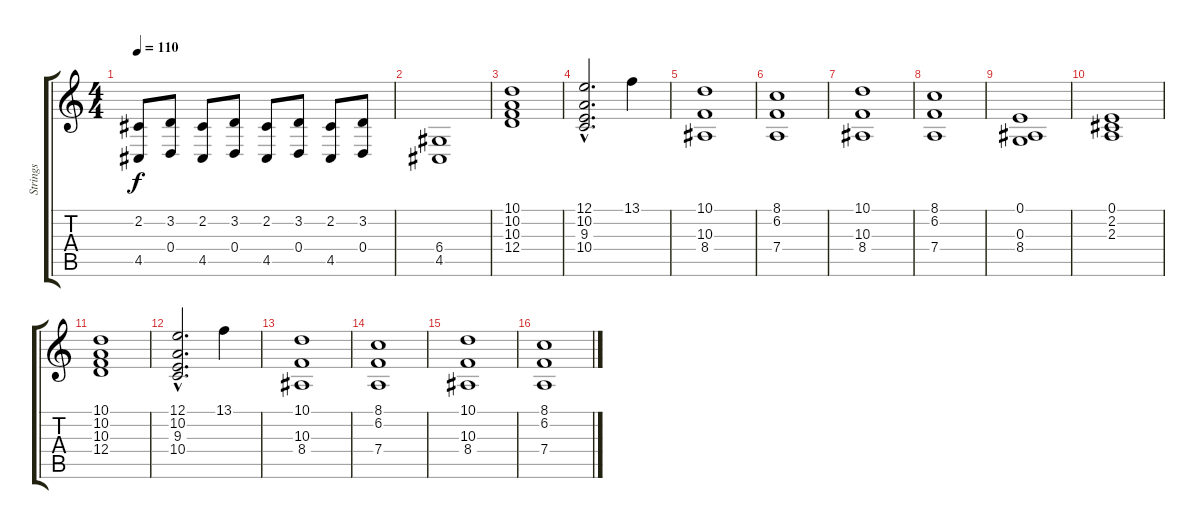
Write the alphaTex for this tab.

\track ("Strings" "Strings") {instrument synthstrings1}
\staff {score tabs}
\tuning (E4 B3 G3 D3 A2 E2) {hide}
\ts (4 4)
\tempo 110
\clef g2
\ks c
(2.2 4.5).8{dy f instrument synthstrings1} (3.2 0.4).8 (2.2 4.5).8 (3.2 0.4).8 (2.2 4.5).8 (3.2 0.4).8 (2.2 4.5).8 (3.2 0.4).8 |
(6.4 4.5).1 |
(10.1 10.2 10.3 12.4).1 |
(12.1{hac} 10.2 9.3 10.4).2{d} 13.1.4 |
(10.1 10.3 8.4).1 |
(8.1 6.2 7.4).1 |
(10.1 10.3 8.4).1 |
(8.1 6.2 7.4).1 |
(0.1 0.3 8.4).1 |
(0.1 2.2 2.3).1 |
(10.1 10.2 10.3 12.4).1 |
(12.1{hac} 10.2 9.3 10.4).2{d} 13.1.4 |
(10.1 10.3 8.4).1 |
(8.1 6.2 7.4).1 |
(10.1 10.3 8.4).1 |
(8.1 6.2 7.4).1
